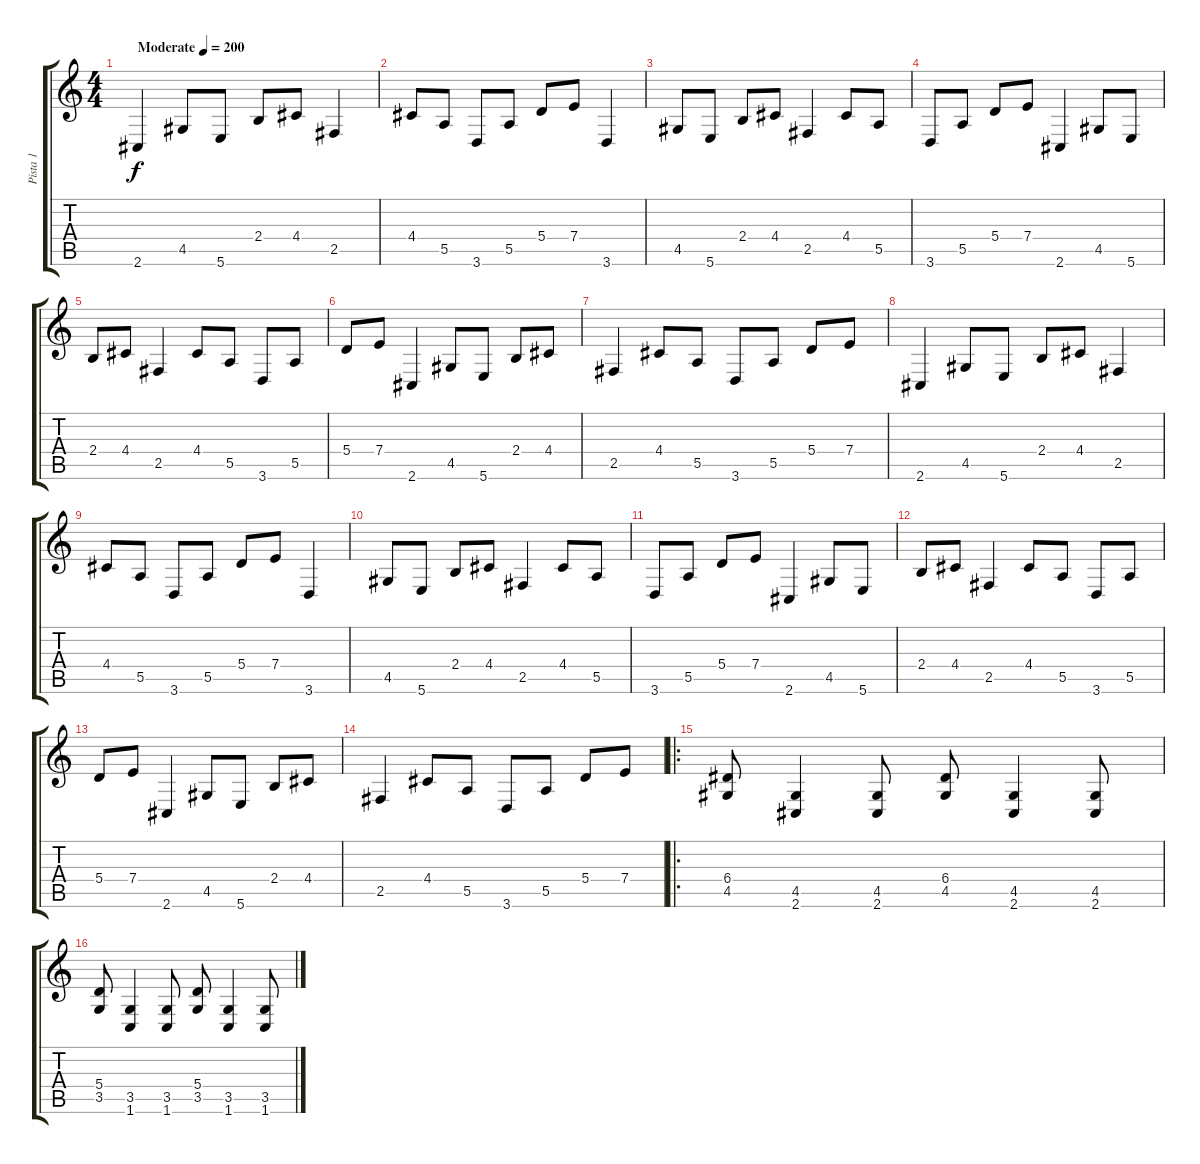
\track ("Pista 1" "Pista 1") {instrument distortionguitar}
\staff {score tabs}
\tuning (B3 Gb3 D3 A2 E2 B1) {hide}
\ts (4 4)
\tempo (200 "Moderate")
\clef g2
\ks c
2.6.4{dy f instrument distortionguitar} 4.5.8 5.6.8 2.4.8 4.4.8 2.5.4 |
4.4.8 5.5.8 3.6.8 5.5.8 5.4.8 7.4.8 3.6.4 |
4.5.8 5.6.8 2.4.8 4.4.8 2.5.4 4.4.8 5.5.8 |
3.6.8 5.5.8 5.4.8 7.4.8 2.6.4 4.5.8 5.6.8 |
2.4.8 4.4.8 2.5.4 4.4.8 5.5.8 3.6.8 5.5.8 |
5.4.8 7.4.8 2.6.4 4.5.8 5.6.8 2.4.8 4.4.8 |
2.5.4 4.4.8 5.5.8 3.6.8 5.5.8 5.4.8 7.4.8 |
2.6.4 4.5.8 5.6.8 2.4.8 4.4.8 2.5.4 |
4.4.8 5.5.8 3.6.8 5.5.8 5.4.8 7.4.8 3.6.4 |
4.5.8 5.6.8 2.4.8 4.4.8 2.5.4 4.4.8 5.5.8 |
3.6.8 5.5.8 5.4.8 7.4.8 2.6.4 4.5.8 5.6.8 |
2.4.8 4.4.8 2.5.4 4.4.8 5.5.8 3.6.8 5.5.8 |
5.4.8 7.4.8 2.6.4 4.5.8 5.6.8 2.4.8 4.4.8 |
2.5.4 4.4.8 5.5.8 3.6.8 5.5.8 5.4.8 7.4.8 |
\ro
(6.4 4.5).8 (4.5 2.6).4 (4.5 2.6).8 (6.4 4.5).8 (4.5 2.6).4 (4.5 2.6).8 |
(5.4 3.5).8 (3.5 1.6).4 (3.5 1.6).8 (5.4 3.5).8 (3.5 1.6).4 (3.5 1.6).8
